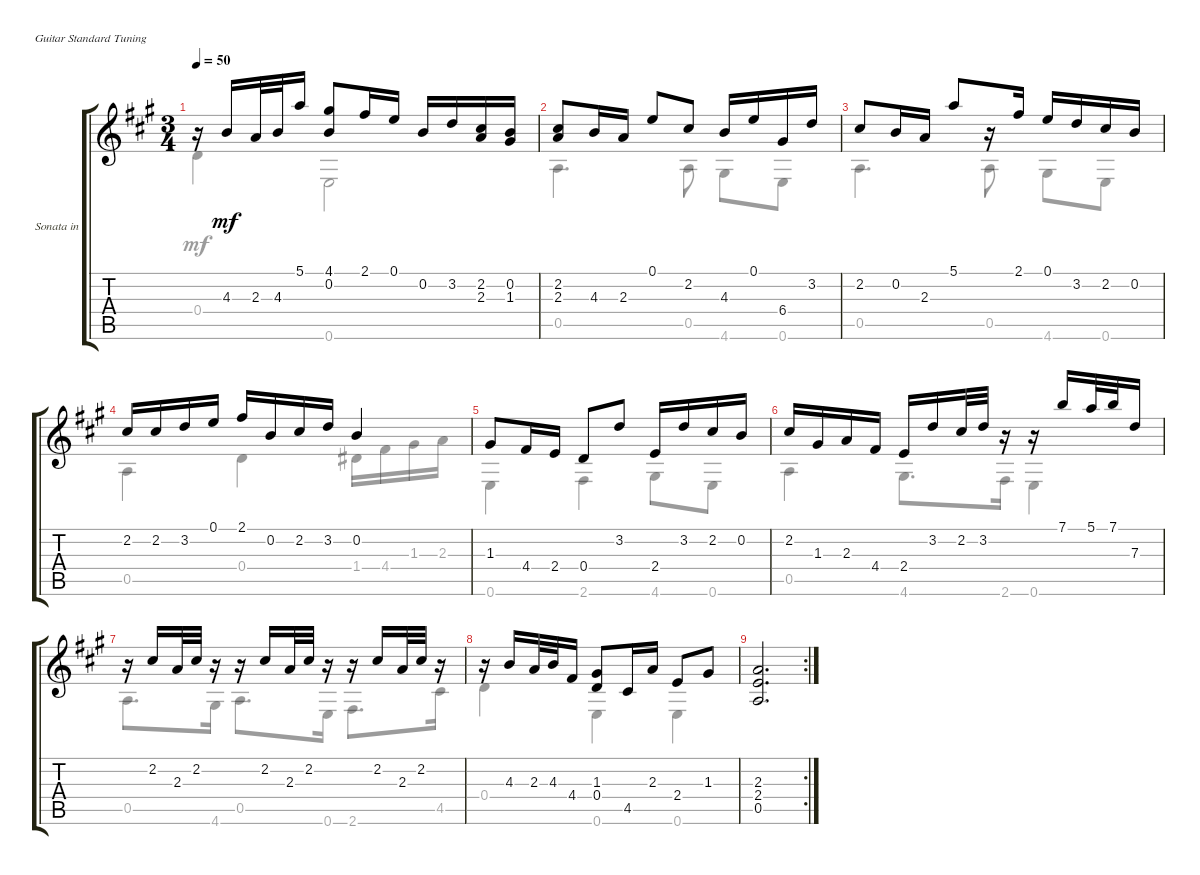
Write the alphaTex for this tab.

\bracketExtendMode groupsimilarinstruments
\firstSystemTrackNameOrientation horizontal
\otherSystemsTrackNameOrientation horizontal
\track ("Sonata in F# - Sarabande" "Sonata in ") {instrument acousticguitarnylon}
\staff {score tabs}
\tuning (E4 B3 G3 D3 A2 E2)
\voice
\ts (3 4)
\tempo 50
\clef g2
\ks a
r.16{dy mf} 4.3.16 2.3.32 4.3.32 5.1.16 (4.1 0.2).8 2.1.16 0.1.16 0.2.16 3.2.16 (2.2 2.3).16 (0.2 1.3).16 |
(2.2 2.3).8 4.3.16 2.3.16 0.1.8 2.2.8 4.3.16 0.1.16 6.4.16 3.2.16 |
2.2.8 0.2.16 2.3.16 5.1.8 r.16 2.1.16 0.1.16 3.2.16 2.2.16 0.2.16 |
2.2.16 2.2.16 3.2.16 0.1.16 2.1.16 0.2.16 2.2.16 3.2.16 0.2.4 |
1.3.8 4.4.16 2.4.16 0.4.8 3.2.8 2.4.16 3.2.16 2.2.16 0.2.16 |
2.2.16 1.3.16 2.3.16 4.4.16 2.4.16 3.2.16 2.2.32 3.2.32 r.16 r.16 7.1.16 5.1.32 7.1.32 7.3.16 |
r.16 2.2.16 2.3.32 2.2.32 r.16 r.16 2.2.16 2.3.32 2.2.32 r.16 r.16 2.2.16 2.3.32 2.2.32 r.16 |
r.16 4.3.16 2.3.32 4.3.32 4.4.16 (1.3 0.4).8 4.5.16 2.3.16 2.4.8 1.3.8 |
\rc 2
(2.3 2.4 0.5).2{d}
\voice
\clef g2
\ottava regular
\simile none
\ks a
0.4.4{dy mf} 0.6.2 |
0.5.4{d} 0.5.8 4.6.8 0.6.8 |
0.5.4{d} 0.5.8 4.6.8 0.6.8 |
0.5.4 0.4.4 1.4.16 4.4.16 1.3.16 2.3.16 |
0.6.4 2.6.4 4.6.8 0.6.8 |
0.5.4 4.6.8{d} 2.6.16 0.6.4 |
0.5.8{d} 4.6.16 0.5.8{d} 0.6.16 2.6.8{d} 4.5.16 |
0.4.4 0.6.4 0.6.4 |
